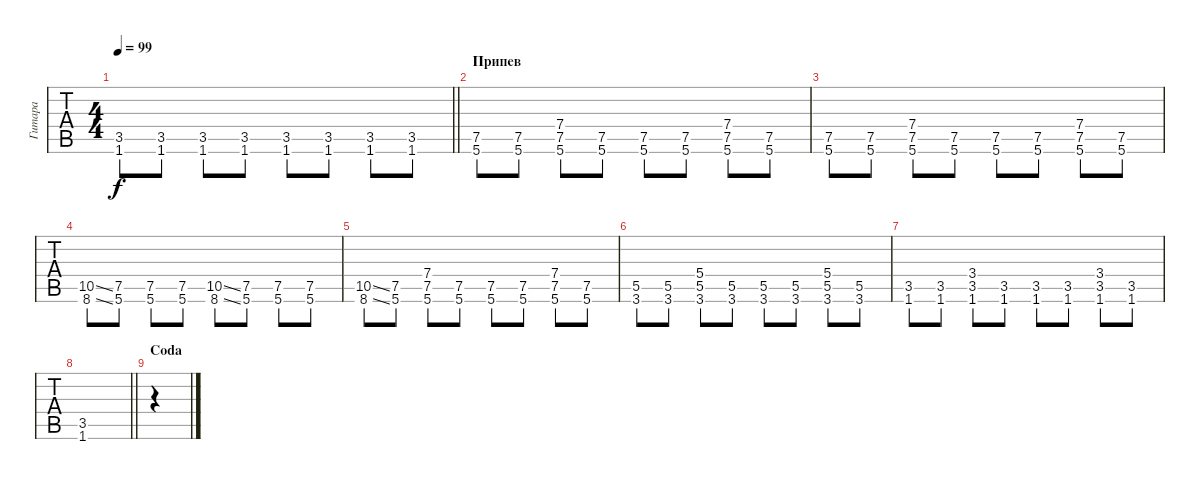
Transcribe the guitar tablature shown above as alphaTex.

\track ("Гитара " "Гитара ") {instrument distortionguitar}
\staff {tabs}
\tuning (E4 B3 G3 D3 A2 E2) {hide}
\ts (4 4)
\tempo 99
\clef g2
\barLineRight lightlight
\ks c
(3.5 1.6).8{dy f} (3.5 1.6).8 (3.5 1.6).8 (3.5 1.6).8 (3.5 1.6).8 (3.5 1.6).8 (3.5 1.6).8 (3.5 1.6).8 |
\section ("" "Припев")
(7.5 5.6).8{instrument distortionguitar} (7.5 5.6).8 (7.4 7.5 5.6).8 (7.5 5.6).8 (7.5 5.6).8 (7.5 5.6).8 (7.4 7.5 5.6).8 (7.5 5.6).8 |
(7.5 5.6).8 (7.5 5.6).8 (7.4 7.5 5.6).8 (7.5 5.6).8 (7.5 5.6).8 (7.5 5.6).8 (7.4 7.5 5.6).8 (7.5 5.6).8 |
(10.5{ss} 8.6{ss}).8 (7.5 5.6).8 (7.5 5.6).8 (7.5 5.6).8 (10.5{ss} 8.6{ss}).8 (7.5 5.6).8 (7.5 5.6).8 (7.5 5.6).8 |
(10.5{ss} 8.6{ss}).8 (7.5 5.6).8 (7.4 7.5 5.6).8 (7.5 5.6).8 (7.5 5.6).8 (7.5 5.6).8 (7.4 7.5 5.6).8 (7.5 5.6).8 |
(5.5 3.6).8 (5.5 3.6).8 (5.4 5.5 3.6).8 (5.5 3.6).8 (5.5 3.6).8 (5.5 3.6).8 (5.4 5.5 3.6).8 (5.5 3.6).8 |
(3.5 1.6).8 (3.5 1.6).8 (3.4 3.5 1.6).8 (3.5 1.6).8 (3.5 1.6).8 (3.5 1.6).8 (3.4 3.5 1.6).8 (3.5 1.6).8 |
\barLineRight lightlight
(3.5 1.6).1{volume 4} |
\section ("" "Coda")
